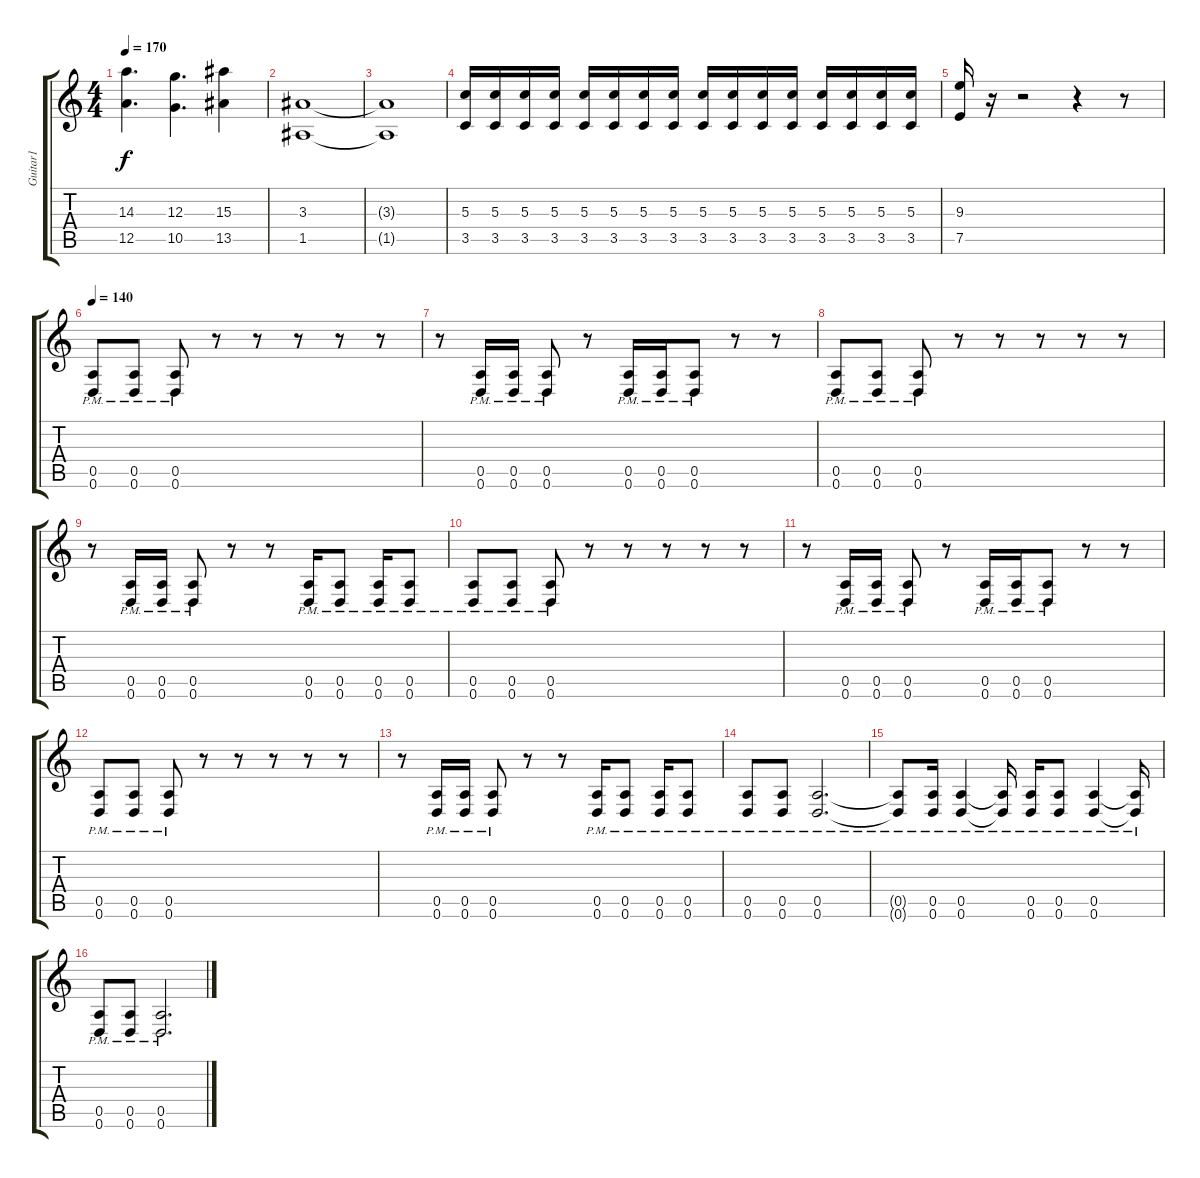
\track ("Guitar1" "Guitar1") {instrument distortionguitar}
\staff {score tabs}
\tuning (E4 B3 G3 D3 A2 D2) {hide}
\ts (4 4)
\tempo 170
\clef g2
\ks c
(14.3 12.5).4{d dy f} (12.3 10.5).4{d} (15.3 13.5).4 |
(3.3 1.5).1 |
(3.3{t} 1.5{t}).1 |
(5.3 3.5).16 (5.3 3.5).16 (5.3 3.5).16 (5.3 3.5).16 (5.3 3.5).16 (5.3 3.5).16 (5.3 3.5).16 (5.3 3.5).16 (5.3 3.5).16 (5.3 3.5).16 (5.3 3.5).16 (5.3 3.5).16 (5.3 3.5).16 (5.3 3.5).16 (5.3 3.5).16 (5.3 3.5).16 |
(9.3 7.5).16 r.16 r.2 r.4 r.8 |
\tempo 140
(0.5{pm} 0.6{pm}).8 (0.5{pm} 0.6{pm}).8 (0.5{pm} 0.6{pm}).8 r.8 r.8 r.8 r.8 r.8 |
r.8 (0.5{pm} 0.6{pm}).16 (0.5{pm} 0.6{pm}).16 (0.5{pm} 0.6{pm}).8 r.8 (0.5{pm} 0.6{pm}).16 (0.5{pm} 0.6{pm}).16 (0.5{pm} 0.6{pm}).8 r.8 r.8 |
(0.5{pm} 0.6{pm}).8 (0.5{pm} 0.6{pm}).8 (0.5{pm} 0.6{pm}).8 r.8 r.8 r.8 r.8 r.8 |
r.8 (0.5{pm} 0.6{pm}).16 (0.5{pm} 0.6{pm}).16 (0.5{pm} 0.6{pm}).8 r.8 r.8 (0.5{pm} 0.6{pm}).16 (0.5{pm} 0.6{pm}).8 (0.5{pm} 0.6{pm}).16 (0.5{pm} 0.6{pm}).8 |
(0.5{pm} 0.6{pm}).8 (0.5{pm} 0.6{pm}).8 (0.5{pm} 0.6{pm}).8 r.8 r.8 r.8 r.8 r.8 |
r.8 (0.5{pm} 0.6{pm}).16 (0.5{pm} 0.6{pm}).16 (0.5{pm} 0.6{pm}).8 r.8 (0.5{pm} 0.6{pm}).16 (0.5{pm} 0.6{pm}).16 (0.5{pm} 0.6{pm}).8 r.8 r.8 |
(0.5{pm} 0.6{pm}).8 (0.5{pm} 0.6{pm}).8 (0.5{pm} 0.6{pm}).8 r.8 r.8 r.8 r.8 r.8 |
r.8 (0.5{pm} 0.6{pm}).16 (0.5{pm} 0.6{pm}).16 (0.5{pm} 0.6{pm}).8 r.8 r.8 (0.5{pm} 0.6{pm}).16 (0.5{pm} 0.6{pm}).8 (0.5{pm} 0.6{pm}).16 (0.5{pm} 0.6{pm}).8 |
(0.5{pm} 0.6{pm}).8 (0.5{pm} 0.6{pm}).8 (0.5{pm} 0.6{pm}).2{d} |
(0.5{pm t} 0.6{pm t}).8 (0.5{pm} 0.6{pm}).16 (0.5{pm} 0.6{pm}).4 (0.5{pm t} 0.6{pm t}).16 (0.5{pm} 0.6{pm}).16 (0.5{pm} 0.6{pm}).8 (0.5{pm} 0.6{pm}).4 (0.5{pm t} 0.6{pm t}).16 |
(0.5{pm} 0.6{pm}).8 (0.5{pm} 0.6{pm}).8 (0.5{pm} 0.6{pm}).2{d}
